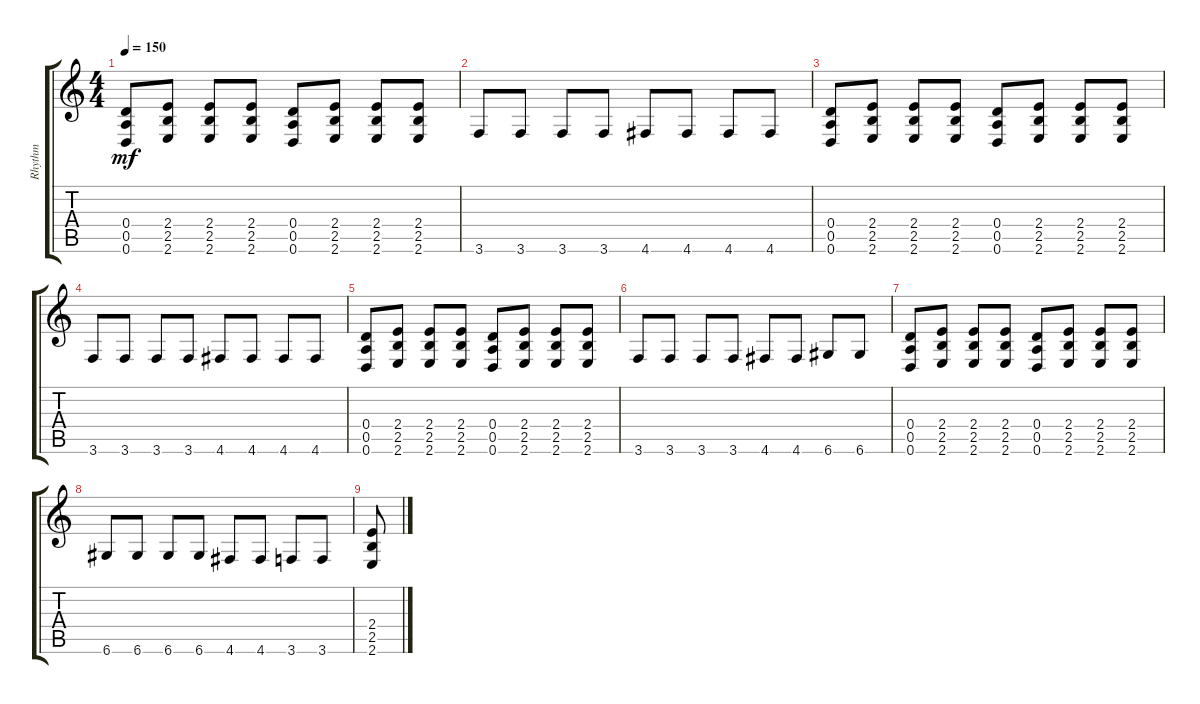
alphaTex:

\track ("Rhythm" "Rhythm") {instrument distortionguitar}
\staff {score tabs}
\tuning (E4 B3 G3 D3 A2 D2) {hide}
\ts (4 4)
\tempo 150
\clef g2
\ks c
(0.4 0.5 0.6).8{dy mf} (2.4 2.5 2.6).8 (2.4 2.5 2.6).8 (2.4 2.5 2.6).8 (0.4 0.5 0.6).8 (2.4 2.5 2.6).8 (2.4 2.5 2.6).8 (2.4 2.5 2.6).8 |
3.6.8 3.6.8 3.6.8 3.6.8 4.6.8 4.6.8 4.6.8 4.6.8 |
(0.4 0.5 0.6).8 (2.4 2.5 2.6).8 (2.4 2.5 2.6).8 (2.4 2.5 2.6).8 (0.4 0.5 0.6).8 (2.4 2.5 2.6).8 (2.4 2.5 2.6).8 (2.4 2.5 2.6).8 |
3.6.8 3.6.8 3.6.8 3.6.8 4.6.8 4.6.8 4.6.8 4.6.8 |
(0.4 0.5 0.6).8 (2.4 2.5 2.6).8 (2.4 2.5 2.6).8 (2.4 2.5 2.6).8 (0.4 0.5 0.6).8 (2.4 2.5 2.6).8 (2.4 2.5 2.6).8 (2.4 2.5 2.6).8 |
3.6.8 3.6.8 3.6.8 3.6.8 4.6.8 4.6.8 6.6.8 6.6.8 |
(0.4 0.5 0.6).8 (2.4 2.5 2.6).8 (2.4 2.5 2.6).8 (2.4 2.5 2.6).8 (0.4 0.5 0.6).8 (2.4 2.5 2.6).8 (2.4 2.5 2.6).8 (2.4 2.5 2.6).8 |
6.6.8 6.6.8 6.6.8 6.6.8 4.6.8 4.6.8 3.6.8 3.6.8 |
(2.4 2.5 2.6).8
